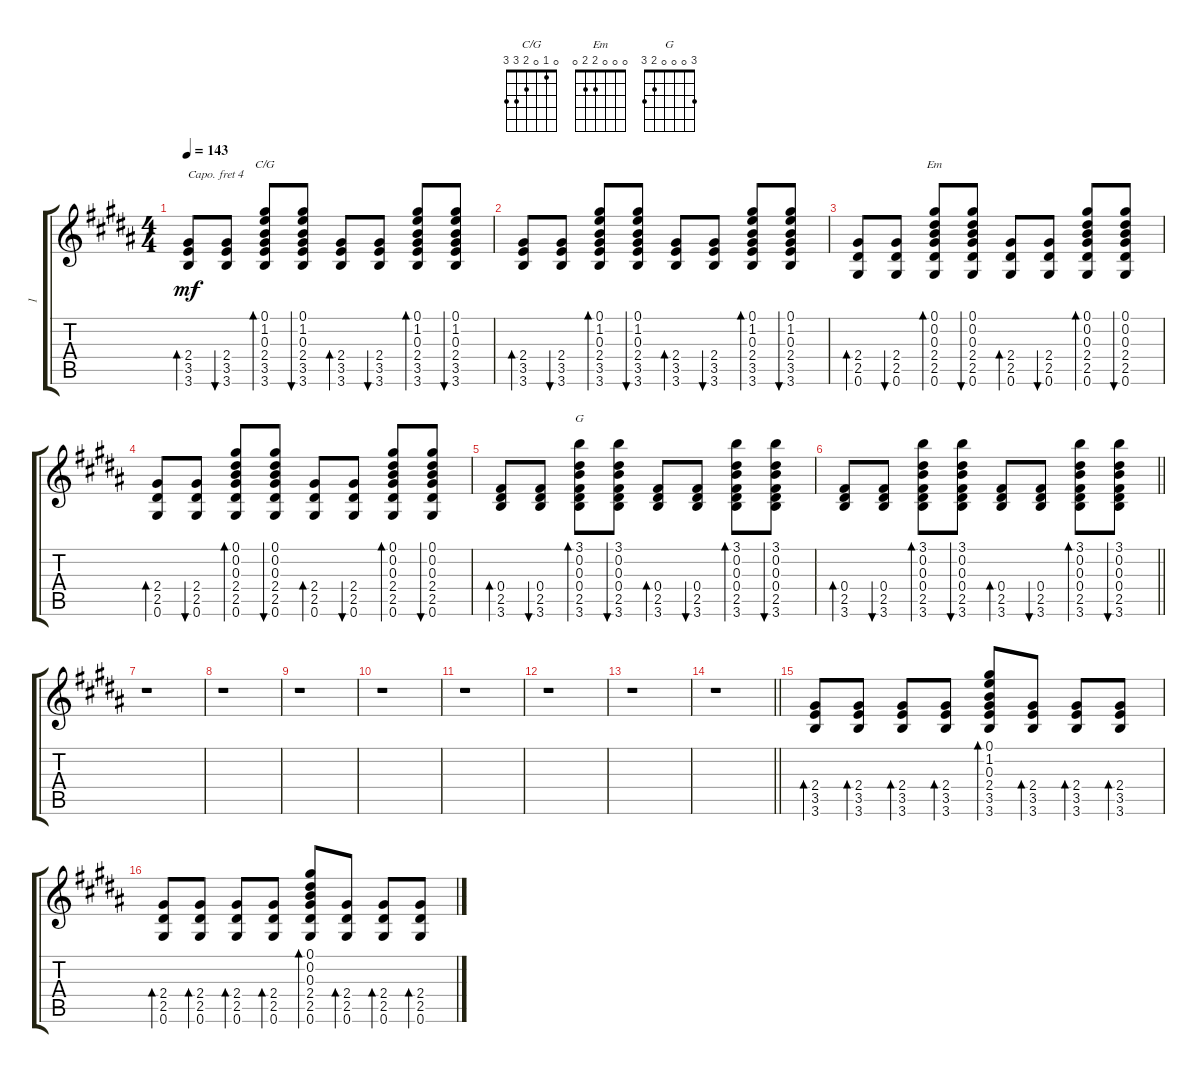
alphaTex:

\track ("1" "1") {instrument overdrivenguitar}
\staff {score tabs}
\capo 4
\tuning (E4 B3 G3 D3 A2 E2) {hide}
\chord ("C/G" 0 1 0 2 3 3)
\chord ("Em" 0 0 0 2 2 0)
\chord ("G" 3 0 0 0 2 3)
\ts (4 4)
\tempo 143
\clef g2
\ks g#minor
(2.4 3.5 3.6).8{bd 30 dy mf} (2.4 3.5 3.6).8{bu 30} (0.1 1.2 0.3 2.4 3.5 3.6).8{bd 30 ch "C/G"} (0.1 1.2 0.3 2.4 3.5 3.6).8{bu 30} (2.4 3.5 3.6).8{bd 30} (2.4 3.5 3.6).8{bu 30} (0.1 1.2 0.3 2.4 3.5 3.6).8{bd 30} (0.1 1.2 0.3 2.4 3.5 3.6).8{bu 30} |
(2.4 3.5 3.6).8{bd 30} (2.4 3.5 3.6).8{bu 30} (0.1 1.2 0.3 2.4 3.5 3.6).8{bd 30} (0.1 1.2 0.3 2.4 3.5 3.6).8{bu 30} (2.4 3.5 3.6).8{bd 30} (2.4 3.5 3.6).8{bu 30} (0.1 1.2 0.3 2.4 3.5 3.6).8{bd 30} (0.1 1.2 0.3 2.4 3.5 3.6).8{bu 30} |
(2.4 2.5 0.6).8{bd 30} (2.4 2.5 0.6).8{bu 30} (0.1 0.2 0.3 2.4 2.5 0.6).8{bd 30 ch "Em"} (0.1 0.2 0.3 2.4 2.5 0.6).8{bu 30} (2.4 2.5 0.6).8{bd 30} (2.4 2.5 0.6).8{bu 30} (0.1 0.2 0.3 2.4 2.5 0.6).8{bd 30} (0.1 0.2 0.3 2.4 2.5 0.6).8{bu 30} |
(2.4 2.5 0.6).8{bd 30} (2.4 2.5 0.6).8{bu 30} (0.1 0.2 0.3 2.4 2.5 0.6).8{bd 30} (0.1 0.2 0.3 2.4 2.5 0.6).8{bu 30} (2.4 2.5 0.6).8{bd 30} (2.4 2.5 0.6).8{bu 30} (0.1 0.2 0.3 2.4 2.5 0.6).8{bd 30} (0.1 0.2 0.3 2.4 2.5 0.6).8{bu 30} |
(0.4 2.5 3.6).8{bd 30} (0.4 2.5 3.6).8{bu 30} (3.1 0.2 0.3 0.4 2.5 3.6).8{bd 30 ch "G"} (3.1 0.2 0.3 0.4 2.5 3.6).8{bu 30} (0.4 2.5 3.6).8{bd 30} (0.4 2.5 3.6).8{bu 30} (3.1 0.2 0.3 0.4 2.5 3.6).8{bd 30} (3.1 0.2 0.3 0.4 2.5 3.6).8{bu 30} |
\barLineRight lightlight
(0.4 2.5 3.6).8{bd 30} (0.4 2.5 3.6).8{bu 30} (3.1 0.2 0.3 0.4 2.5 3.6).8{bd 30} (3.1 0.2 0.3 0.4 2.5 3.6).8{bu 30} (0.4 2.5 3.6).8{bd 30} (0.4 2.5 3.6).8{bu 30} (3.1 0.2 0.3 0.4 2.5 3.6).8{bd 30} (3.1 0.2 0.3 0.4 2.5 3.6).8{bu 30} |
r.1 |
r.1 |
r.1 |
r.1 |
r.1 |
r.1 |
r.1 |
\barLineRight lightlight
r.1 |
(2.4 3.5 3.6).8{bd 30} (2.4 3.5 3.6).8{bd 30} (2.4 3.5 3.6).8{bd 30} (2.4 3.5 3.6).8{bd 30} (0.1 1.2 0.3 2.4 3.5 3.6).8{bd 30} (2.4 3.5 3.6).8{bd 30} (2.4 3.5 3.6).8{bd 30} (2.4 3.5 3.6).8{bd 30} |
(2.4 2.5 0.6).8{bd 30} (2.4 2.5 0.6).8{bd 30} (2.4 2.5 0.6).8{bd 30} (2.4 2.5 0.6).8{bd 30} (0.1 0.2 0.3 2.4 2.5 0.6).8{bd 30} (2.4 2.5 0.6).8{bd 30} (2.4 2.5 0.6).8{bd 30} (2.4 2.5 0.6).8{bd 30}
